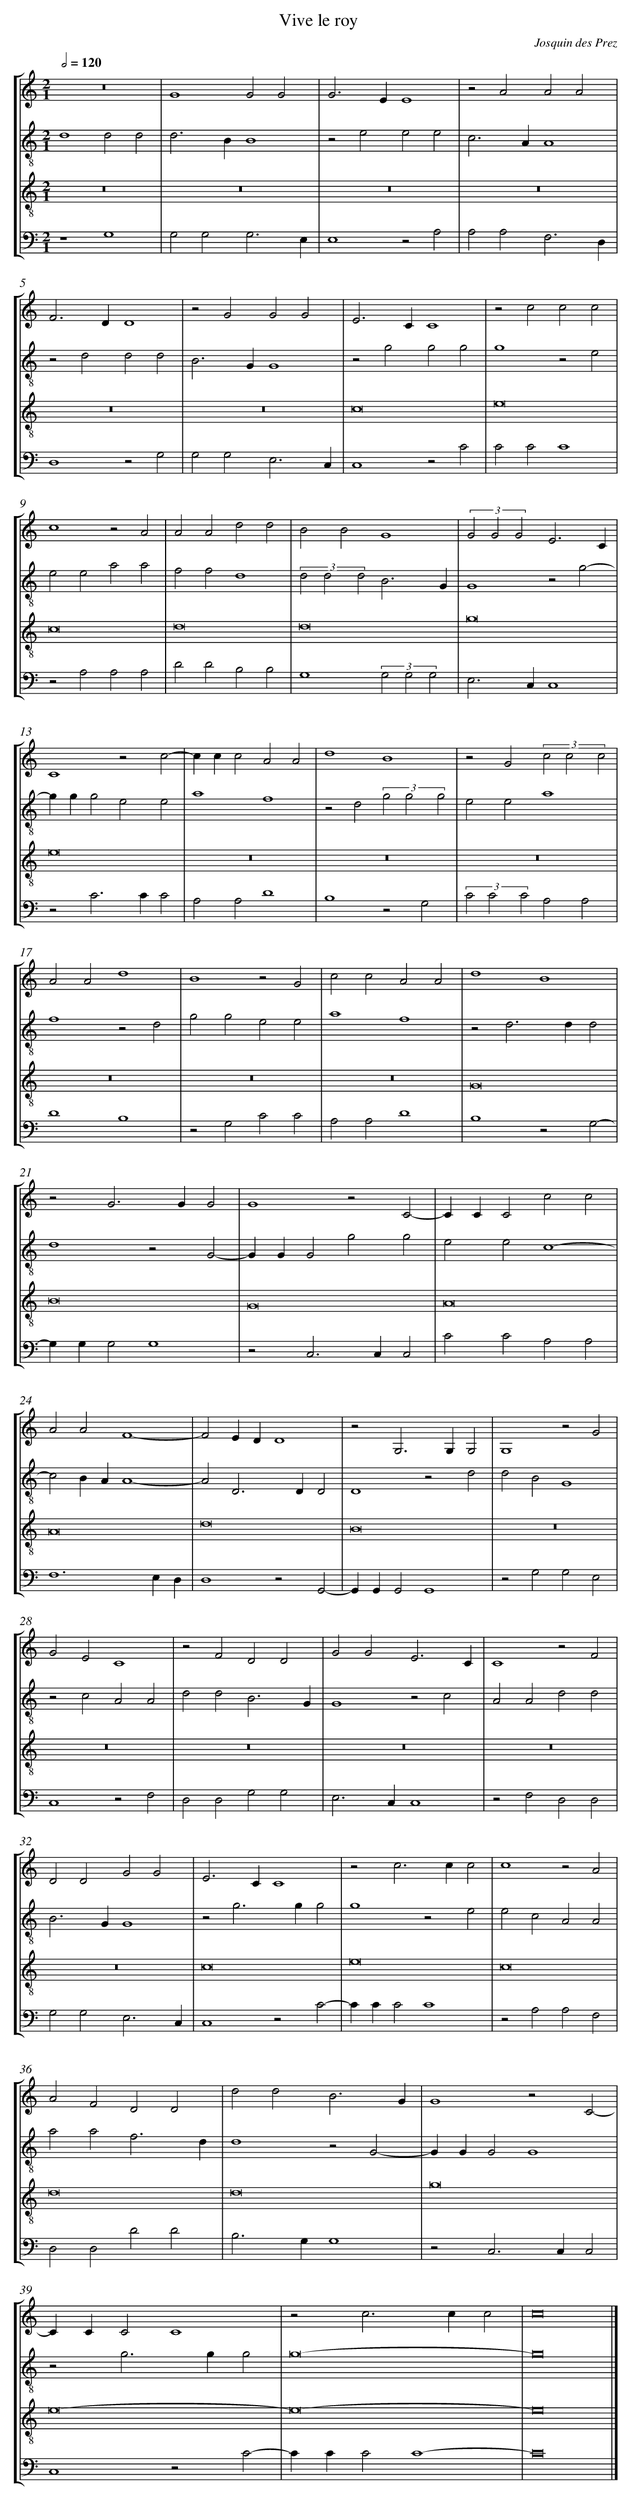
X:1
T:Vive le roy
C: Josquin des Prez
L: 1/4
M: 2/1
Q: 1/2=120
%%staves [1 2 3 4]
V: 1 clef=treble
V: 2 clef=treble-8
V: 3 clef=treble-8
V: 4 clef=bass
K: C
[V:1] z8 |
[V:2] d4d2d2 |
[V:3] z8 |
[V:4] z4G,4 |
[V:1] G4G2G2 |
[V:2] d3BB4 |
[V:3] z8 |
[V:4] G,2G,2G,3E, |
[V:1] G3EE4 |
[V:2] z2e2e2e2 |
[V:3] z8 |
[V:4] E,4z2A,2 |
[V:1] z2A2A2A2 |
[V:2] c3AA4 |
[V:3] z8 |
[V:4] A,2A,2F,3D, |
[V:1] F3DD4 |
[V:2] z2d2d2d2 |
[V:3] z8 |
[V:4] D,4z2G,2 |
[V:1] z2G2G2G2 |
[V:2] B3GG4 |
[V:3] z8 |
[V:4] G,2G,2E,3C, |
[V:1] E3CC4 |
[V:2] z2g2g2g2 |
[V:3] c8 |
[V:4] C,4z2C2 |
[V:1] z2c2c2c2 |
[V:2] g4z2e2 |
[V:3] e8 |
[V:4] C2C2C4 |
[V:1] c4z2A2 |
[V:2] e2e2a2a2 |
[V:3] c8 |
[V:4] z2A,2A,2A,2 |
[V:1] A2A2d2d2 |
[V:2] f2f2d4 |
[V:3] d8 |
[V:4] D2D2B,2B,2 |
[V:1] B2B2G4 |
[V:2] (3d2d2d2B3G |
[V:3] d8 |
[V:4] G,4(3G,2G,2G,2 |
[V:1] (3G2G2G2E3C |
[V:2] G4z2g2- |
[V:3] g8 |
[V:4] E,3C,C,4 |
[V:1] C4z2c2- |
[V:2] ggg2e2e2 |
[V:3] e8 |
[V:4] z2C3CC2 |
[V:1] ccc2A2A2 |
[V:2] a4f4 |
[V:3] z8 |
[V:4] A,2A,2D4 |
[V:1] d4B4 |
[V:2] z2d2(3g2g2g2 |
[V:3] z8 |
[V:4] B,4z2G,2 |
[V:1] z2G2(3c2c2c2 |
[V:2] e2e2a4 |
[V:3] z8 |
[V:4] (3C2C2C2A,2A,2 |
[V:1] A2A2d4 |
[V:2] f4z2d2 |
[V:3] z8 |
[V:4] D4B,4 |
[V:1] B4z2G2 |
[V:2] g2g2e2e2 |
[V:3] z8 |
[V:4] z2G,2C2C2 |
[V:1] c2c2A2A2 |
[V:2] a4f4 |
[V:3] z8 |
[V:4] A,2A,2D4 |
[V:1] d4B4 |
[V:2] z2d3dd2 |
[V:3] G8 |
[V:4] B,4z2G,2- |
[V:1] z2G3GG2 |
[V:2] d4z2G2- |
[V:3] B8 |
[V:4] G,G,G,2G,4 |
[V:1] G4z2C2- |
[V:2] GGG2g2g2 |
[V:3] G8 |
[V:4] z2C,3C,C,2 |
[V:1] CCC2c2c2 |
[V:2] e2e2c4- |
[V:3] A8 |
[V:4] C2C2A,2A,2 |
[V:1] A2A2F4- |
[V:2] c2BAA4- |
[V:3] A8 |
[V:4] F,6E,D, |
[V:1] F2EDD4 |
[V:2] A2D3DD2 |
[V:3] d8 |
[V:4] D,4z2G,,2- |
[V:1] z2G,3G,G,2 |
[V:2] D4z2d2 |
[V:3] B8 |
[V:4] G,,G,,G,,2G,,4 |
[V:1] G,4z2G2 |
[V:2] d2B2G4 |
[V:3] z8 |
[V:4] z2G,2G,2E,2 |
[V:1] G2E2C4 |
[V:2] z2c2A2A2 |
[V:3] z8 |
[V:4] C,4z2F,2 |
[V:1] z2F2D2D2 |
[V:2] d2d2B3G |
[V:3] z8 |
[V:4] D,2D,2G,2G,2 |
[V:1] G2G2E3C |
[V:2] G4z2c2 |
[V:3] z8 |
[V:4] E,3C,C,4 |
[V:1] C4z2F2 |
[V:2] A2A2d2d2 |
[V:3] z8 |
[V:4] z2F,2D,2D,2 |
[V:1] D2D2G2G2 |
[V:2] B3GG4 |
[V:3] z8 |
[V:4] G,2G,2E,3C, |
[V:1] E3CC4 |
[V:2] z2g3gg2 |
[V:3] c8 |
[V:4] C,4z2C2- |
[V:1] z2c3cc2 |
[V:2] g4z2e2 |
[V:3] e8 |
[V:4] CCC2C4 |
[V:1] c4z2A2 |
[V:2] e2c2A2A2 |
[V:3] c8 |
[V:4] z2A,2A,2F,2 |
[V:1] A2F2D2D2 |
[V:2] a2a2f3d |
[V:3] d8 |
[V:4] D,2D,2D2D2 |
[V:1] d2d2B3G |
[V:2] d4z2G2- |
[V:3] d8 |
[V:4] B,3G,G,4 |
[V:1] G4z2C2- |
[V:2] GGG2G4 |
[V:3] g8 |
[V:4] z2C,3C,C,2 |
[V:1] CCC2C4 |
[V:2] z2g3gg2 |
[V:3] e8- |
[V:4] C,4z2C2- |
[V:1] z2c3cc2 |
[V:2] g8- |
[V:3] e8- |
[V:4] CCC2C4- |
[V:1] c8 |]
[V:2] g8 |]
[V:3] e8 |]
[V:4] C8 |]
